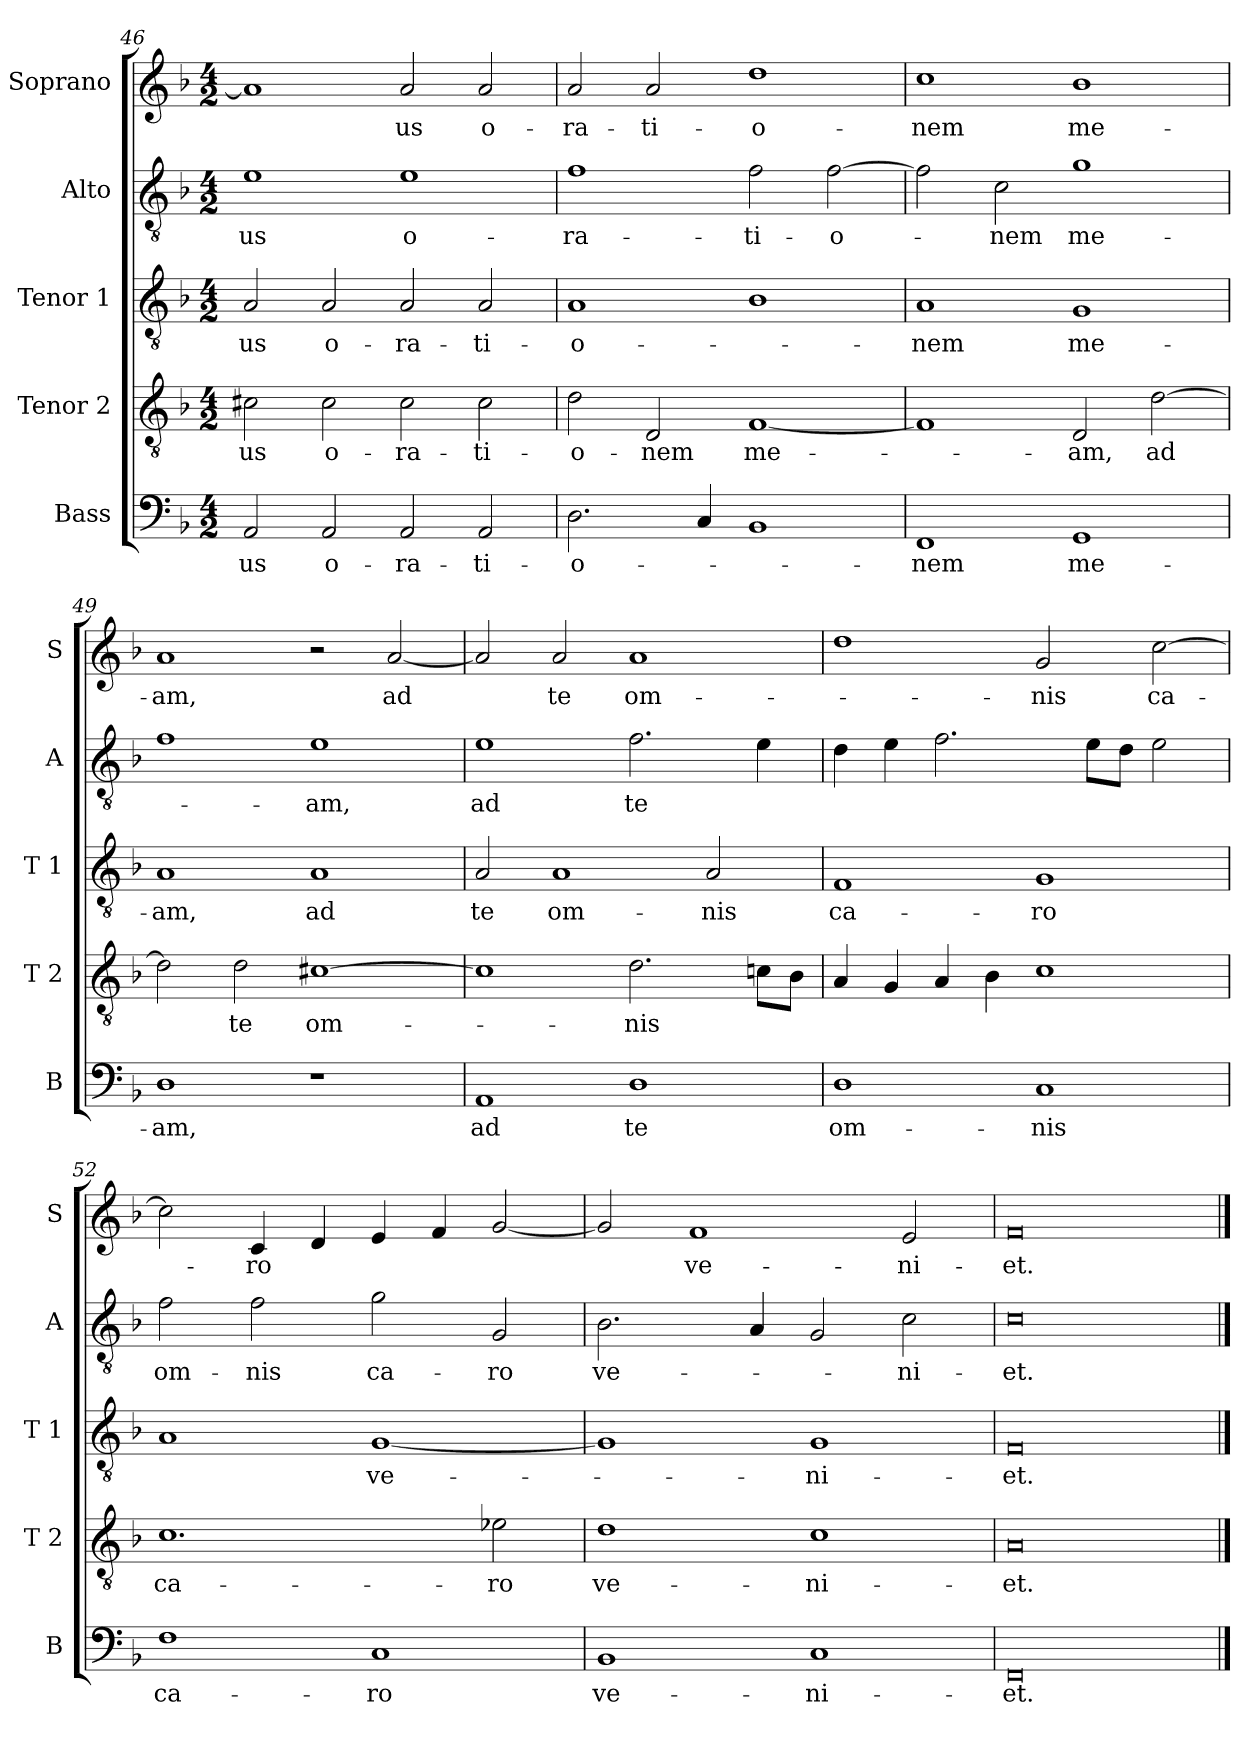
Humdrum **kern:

**kern	**text	**kern	**text	**kern	**text	**kern	**text	**kern	**text
*part5	*part5	*part4	*part4	*part3	*part3	*part2	*part2	*part1	*part1
*staff5	*staff5	*staff4	*staff4	*staff3	*staff3	*staff2	*staff2	*staff1	*staff1
*I"Bass	*	*I"Tenor 2	*	*I"Tenor 1	*	*I"Alto	*	*I"Soprano	*
*I'B	*	*I'T 2	*	*I'T 1	*	*I'A	*	*I'S	*
!!LO:LB:g=z
*clefF4	*	*clefGv2	*	*clefGv2	*	*clefGv2	*	*clefG2	*
*k[b-]	*	*k[b-]	*	*k[b-]	*	*k[b-]	*	*k[b-]	*
*F:	*	*F:	*	*F:	*	*F:	*	*F:	*
*M4/2	*	*M4/2	*	*M4/2	*	*M4/2	*	*M4/2	*
=46	=46	=46	=46	=46	=46	=46	=46	=46	=46
!	!LO:LY:b	!	!LO:LY:b	!	!LO:LY:b	!	!LO:LY:b	!	!
2AA/	-us	2c#X\	-us	2A/	-us	1e	-us	1a]	.
!	!LO:LY:b	!	!LO:LY:b	!	!LO:LY:b	!	!	!	!
2AA/	o-	2c#\	o-	2A/	o-	.	.	.	.
!	!LO:LY:b	!	!LO:LY:b	!	!LO:LY:b	!	!LO:LY:b	!	!LO:LY:b
2AA/	-ra-	2c#\	-ra-	2A/	-ra-	1e	o-	2a/	-us
!	!LO:LY:b	!	!LO:LY:b	!	!LO:LY:b	!	!	!	!LO:LY:b
2AA/	-ti-	2c#\	-ti-	2A/	-ti-	.	.	2a/	o-
=47	=47	=47	=47	=47	=47	=47	=47	=47	=47
!	!LO:LY:b	!	!LO:LY:b	!	!LO:LY:b	!	!LO:LY:b	!	!LO:LY:b
2.D\	-o-	2d\	-o-	1A	-o-	1f	-ra-	2a/	-ra-
!	!	!	!LO:LY:b	!	!	!	!	!	!LO:LY:b
.	.	2D/	-nem	.	.	.	.	2a/	-ti-
4C/	.	.	.	.	.	.	.	.	.
!	!	!	!LO:LY:b	!	!	!	!LO:LY:b	!	!LO:LY:b
1BB-	.	[1F	me-	1B-	.	2f\	-ti-	1dd	-o-
!	!	!	!	!	!	!	!LO:LY:b	!	!
.	.	.	.	.	.	[2f\	-o-	.	.
=48	=48	=48	=48	=48	=48	=48	=48	=48	=48
!	!LO:LY:b	!	!	!	!LO:LY:b	!	!	!	!LO:LY:b
1FF	-nem	1F]	.	1A	-nem	2f\]	.	1cc	-nem
!	!	!	!	!	!	!	!LO:LY:b	!	!
.	.	.	.	.	.	2c\	-nem	.	.
!	!LO:LY:b	!	!LO:LY:b	!	!LO:LY:b	!	!LO:LY:b	!	!LO:LY:b
1GG	me-	2D/	-am,	1G	me-	1g	me-	1b-	me-
!	!	!	!LO:LY:b	!	!	!	!	!	!
.	.	[2d\	ad	.	.	.	.	.	.
=49	=49	=49	=49	=49	=49	=49	=49	=49	=49
!	!LO:LY:b	!	!	!	!LO:LY:b	!	!	!	!LO:LY:b
1D	-am,	2d\]	.	1A	-am,	1f	.	1a	-am,
!	!	!	!LO:LY:b	!	!	!	!	!	!
.	.	2d\	te	.	.	.	.	.	.
!	!	!	!LO:LY:b	!	!LO:LY:b	!	!LO:LY:b	!	!
1r	.	[1c#X	om-	1A	ad	1e	-am,	2r	.
!	!	!	!	!	!	!	!	!	!LO:LY:b
.	.	.	.	.	.	.	.	[2a/	ad
=50	=50	=50	=50	=50	=50	=50	=50	=50	=50
!	!LO:LY:b	!	!	!	!LO:LY:b	!	!LO:LY:b	!	!
1AA	ad	1c#]	.	2A/	te	1e	ad	2a/]	.
!	!	!	!	!	!LO:LY:b	!	!	!	!LO:LY:b
.	.	.	.	1A	om-	.	.	2a/	te
!	!LO:LY:b	!	!LO:LY:b	!	!	!	!LO:LY:b	!	!LO:LY:b
1D	te	2.d\	-nis	.	.	2.f\	te	1a	om-
!	!	!	!	!	!LO:LY:b	!	!	!	!
.	.	.	.	2A/	-nis	.	.	.	.
.	.	8cn\L	.	.	.	4e\	.	.	.
.	.	8B-\J	.	.	.	.	.	.	.
!!LO:LB:g=z
=51	=51	=51	=51	=51	=51	=51	=51	=51	=51
!	!LO:LY:b	!	!	!	!LO:LY:b	!	!	!	!
1D	om-	4A/	.	1F	ca-	4d\	.	1dd	.
.	.	4G/	.	.	.	4e\	.	.	.
.	.	4A/	.	.	.	2.f\	.	.	.
.	.	4B-\	.	.	.	.	.	.	.
!	!LO:LY:b	!	!	!	!LO:LY:b	!	!	!	!LO:LY:b
1C	-nis	1c	.	1G	-ro	.	.	2g/	-nis
.	.	.	.	.	.	8e\L	.	.	.
.	.	.	.	.	.	8d\J	.	.	.
!	!	!	!	!	!	!	!	!	!LO:LY:b
.	.	.	.	.	.	2e\	.	[2cc\	ca-
=52	=52	=52	=52	=52	=52	=52	=52	=52	=52
!	!LO:LY:b	!	!LO:LY:b	!	!	!	!LO:LY:b	!	!
1F	ca-	1.c	ca-	1A	.	2f\	om-	2cc\]	.
!	!	!	!	!	!	!	!LO:LY:b	!	!LO:LY:b
.	.	.	.	.	.	2f\	-nis	4c/	-ro
.	.	.	.	.	.	.	.	4d/	.
!	!LO:LY:b	!	!	!	!LO:LY:b	!	!LO:LY:b	!	!
1C	-ro	.	.	[1G	ve-	2g\	ca-	4e/	.
.	.	.	.	.	.	.	.	4f/	.
!	!	!	!LO:LY:b	!	!	!	!LO:LY:b	!	!
.	.	2e-X\	-ro	.	.	2G/	-ro	[2g/	.
=53	=53	=53	=53	=53	=53	=53	=53	=53	=53
!	!LO:LY:b	!	!LO:LY:b	!	!	!	!LO:LY:b	!	!
1BB-	ve-	1d	ve-	1G]	.	2.B-\	ve-	2g/]	.
!	!	!	!	!	!	!	!	!	!LO:LY:b
.	.	.	.	.	.	.	.	1f	ve-
.	.	.	.	.	.	4A/	.	.	.
!	!LO:LY:b	!	!LO:LY:b	!	!LO:LY:b	!	!	!	!
1C	-ni-	1c	-ni-	1G	-ni-	2G/	.	.	.
!	!	!	!	!	!	!	!LO:LY:b	!	!LO:LY:b
.	.	.	.	.	.	2c\	-ni-	2e/	-ni-
=54	=54	=54	=54	=54	=54	=54	=54	=54	=54
!	!LO:LY:b	!	!LO:LY:b	!	!LO:LY:b	!	!LO:LY:b	!	!LO:LY:b
0FF	-et.	0A	-et.	0F	-et.	0c	-et.	0f	-et.
==	==	==	==	==	==	==	==	==	==
*-	*-	*-	*-	*-	*-	*-	*-	*-	*-
